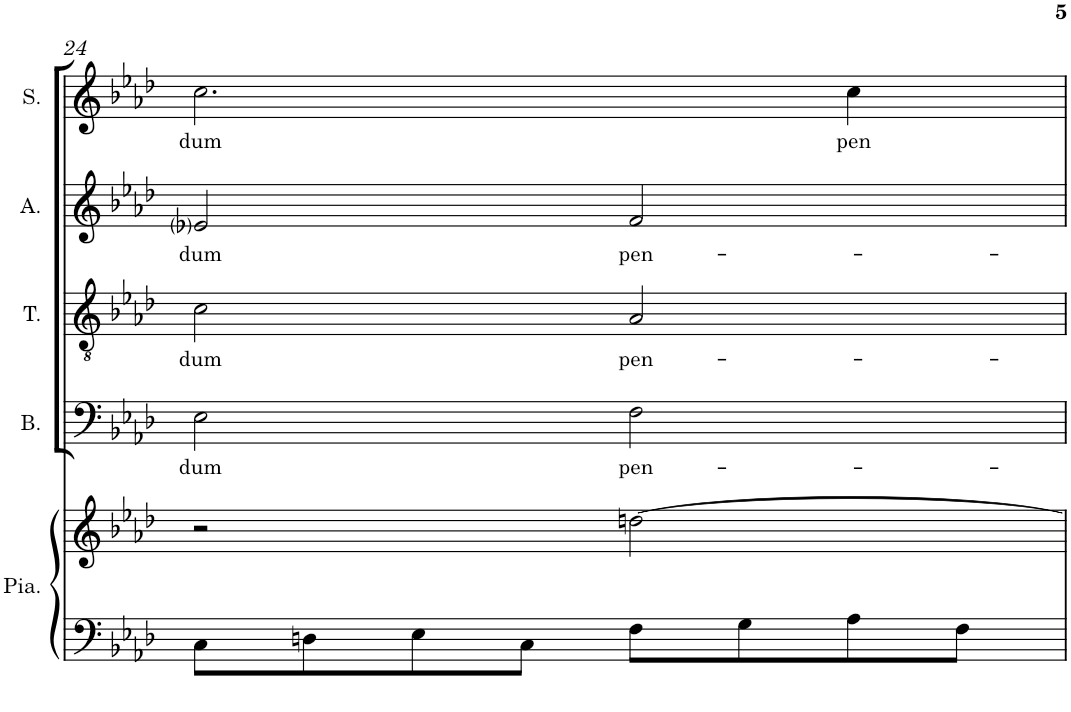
**kern	**kern	**kern	**text	**kern	**text	**kern	**text	**kern	**text
*part5	*part5	*part4	*part4	*part3	*part3	*part2	*part2	*part1	*part1
*staff6	*staff5	*staff4	*staff4	*staff3	*staff3	*staff2	*staff2	*staff1	*staff1
*I"Piano	*	*I"Basse	*	*I"Ténor	*	*I"Alto	*	*I"Soprano	*
*I'Pia.	*	*I'B.	*	*I'T.	*	*I'A.	*	*I'S.	*
!!LO:PB:g=z
*clefF4	*clefG2	*clefF4	*	*clefGv2	*	*clefG2	*	*clefG2	*
*k[b-e-a-d-]	*k[b-e-a-d-]	*k[b-e-a-d-]	*	*k[b-e-a-d-]	*	*k[b-e-a-d-]	*	*k[b-e-a-d-]	*
*M4/4	*M4/4	*M4/4	*	*M4/4	*	*M4/4	*	*M4/4	*
=24	=24	=24	=24	=24	=24	=24	=24	=24	=24
!	!	!	!LO:LY:b	!	!LO:LY:b	!	!LO:LY:b	!	!LO:LY:b
8C\L	2r	2E-\	dum	2c\	dum	2e-i/	dum	2.cc\	dum
8Dn\	.	.	.	.	.	.	.	.	.
8E-\	.	.	.	.	.	.	.	.	.
8C\J	.	.	.	.	.	.	.	.	.
!	!	!	!LO:LY:b	!	!LO:LY:b	!	!LO:LY:b	!	!
8F\L	[2ddn\	2F\	pen-	2A-/	pen-	2f/	pen-	.	.
8G\	.	.	.	.	.	.	.	.	.
!	!	!	!	!	!	!	!	!	!LO:LY:b
8A-\	.	.	.	.	.	.	.	4cc\	pen
8F\J	.	.	.	.	.	.	.	.	.
=	=	=	=	=	=	=	=	=	=
*-	*-	*-	*-	*-	*-	*-	*-	*-	*-
